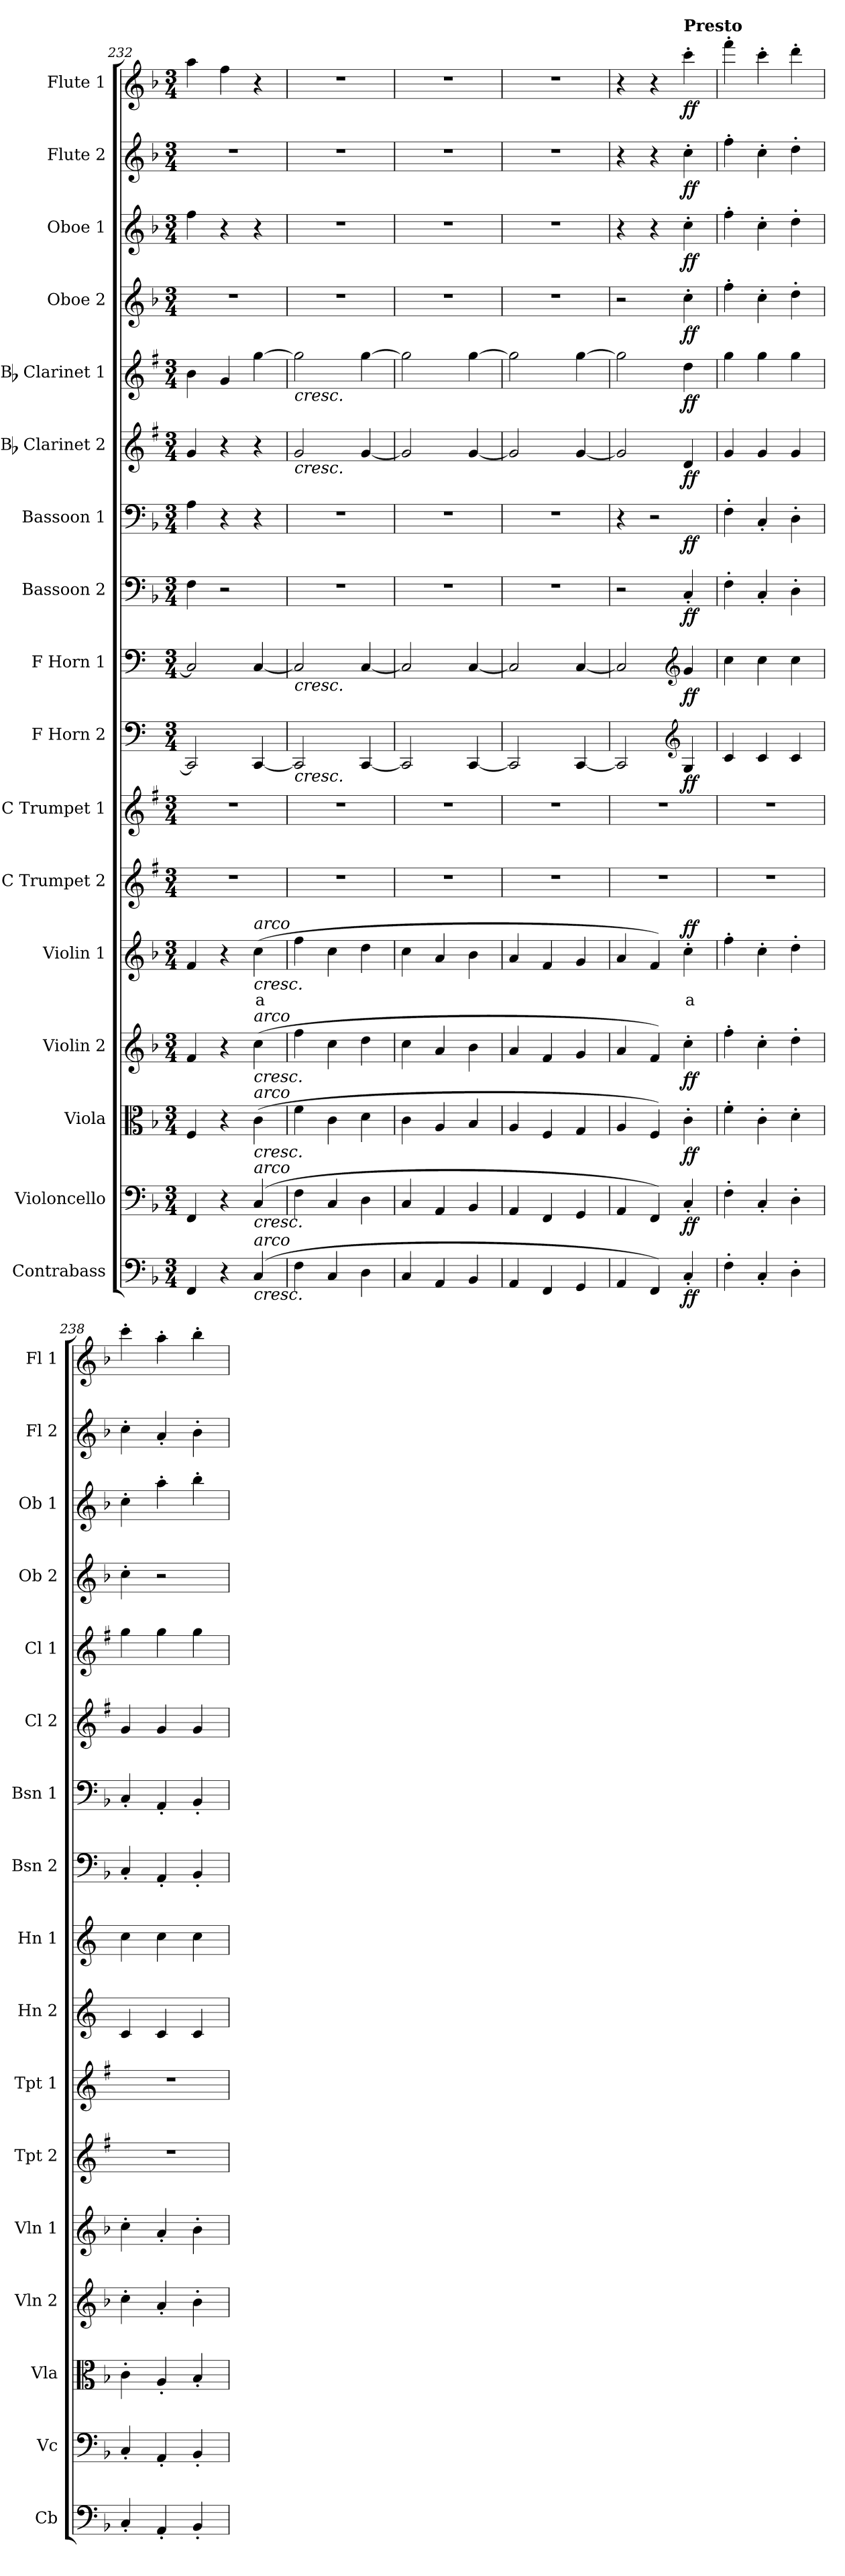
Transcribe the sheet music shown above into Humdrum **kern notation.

**kern	**dynam	**kern	**dynam	**kern	**dynam	**kern	**dynam	**kern	**text	**dynam	**kern	**kern	**kern	**dynam	**kern	**dynam	**kern	**dynam	**kern	**dynam	**kern	**dynam	**kern	**dynam	**kern	**dynam	**kern	**dynam	**kern	**dynam	**kern	**dynam
*part17	*part17	*part16	*part16	*part15	*part15	*part14	*part14	*part13	*part13	*part13	*part12	*part11	*part10	*part10	*part9	*part9	*part8	*part8	*part7	*part7	*part6	*part6	*part5	*part5	*part4	*part4	*part3	*part3	*part2	*part2	*part1	*part1
*staff17	*staff17	*staff16	*staff16	*staff15	*staff15	*staff14	*staff14	*staff13	*staff13	*staff13	*staff12	*staff11	*staff10	*staff10	*staff9	*staff9	*staff8	*staff8	*staff7	*staff7	*staff6	*staff6	*staff5	*staff5	*staff4	*staff4	*staff3	*staff3	*staff2	*staff2	*staff1	*staff1
*I"Contrabass	*	*I"Violoncello	*	*I"Viola	*	*I"Violin 2	*	*I"Violin 1	*	*	*I"C Trumpet 2	*I"C Trumpet 1	*I"F Horn 2	*	*I"F Horn 1	*	*I"Bassoon 2	*	*I"Bassoon 1	*	*I"Bb Clarinet 2	*	*I"Bb Clarinet 1	*	*I"Oboe  2	*	*I"Oboe 1	*	*I"Flute 2	*	*I"Flute 1	*
*I'Cb	*	*I'Vc	*	*I'Vla	*	*I'Vln 2	*	*I'Vln 1	*	*	*I'Tpt 2	*I'Tpt 1	*I'Hn 2	*	*I'Hn 1	*	*I'Bsn 2	*	*I'Bsn 1	*	*I'Cl 2	*	*I'Cl 1	*	*I'Ob 2	*	*I'Ob 1	*	*I'Fl 2	*	*I'Fl 1	*
*clefF4	*	*clefF4	*	*clefC3	*	*clefG2	*	*clefG2	*	*	*clefG2	*clefG2	*clefF4	*	*clefF4	*	*clefF4	*	*clefF4	*	*clefG2	*	*clefG2	*	*clefG2	*	*clefG2	*	*clefG2	*	*clefG2	*
*ITrd7c12	*	*	*	*	*	*	*	*	*	*	*ITrd1c2	*ITrd1c2	*ITrd4c7	*	*ITrd4c7	*	*	*	*	*	*ITrd1c2	*	*ITrd1c2	*	*	*	*	*	*	*	*	*
*k[b-]	*	*k[b-]	*	*k[b-]	*	*k[b-]	*	*k[b-]	*	*	*k[b-]	*k[b-]	*k[b-]	*	*k[b-]	*	*k[b-]	*	*k[b-]	*	*k[b-]	*	*k[b-]	*	*k[b-]	*	*k[b-]	*	*k[b-]	*	*k[b-]	*
*M3/4	*	*M3/4	*	*M3/4	*	*M3/4	*	*M3/4	*	*	*M3/4	*M3/4	*M3/4	*	*M3/4	*	*M3/4	*	*M3/4	*	*M3/4	*	*M3/4	*	*M3/4	*	*M3/4	*	*M3/4	*	*M3/4	*
=232	=232	=232	=232	=232	=232	=232	=232	=232	=232	=232	=232	=232	=232	=232	=232	=232	=232	=232	=232	=232	=232	=232	=232	=232	=232	=232	=232	=232	=232	=232	=232	=232
4FFF/	.	4FF/	.	4F/	.	4f/	.	4f/	.	.	2.r	2.r	2FFF/]	.	2FF/]	.	4F\	.	4A\	.	4f/	.	4a\	.	2.r	.	4ff\	.	2.r	.	4aa\	.
4r	.	4r	.	4r	.	4r	.	4r	.	.	.	.	.	.	.	.	2r	.	4r	.	4r	.	4f/	.	.	.	4r	.	.	.	4ff\	.
!	!	!	!	!	!	!	!	!LO:TX:a:i:t=arco	!	!	!	!	!	!	!	!	!	!	!	!	!	!	!	!	!	!	!	!	!	!	!	!
!	!	!	!	!	!	!	!	!LO:TX:b:i:t=cresc.	!	!	!	!	!	!	!	!	!	!	!	!	!	!	!	!	!	!	!	!	!	!	!	!
!	!	!	!	!	!	!LO:TX:a:i:t=arco	!	!	!	!	!	!	!	!	!	!	!	!	!	!	!	!	!	!	!	!	!	!	!	!	!	!
!	!	!	!	!	!	!LO:TX:b:i:t=cresc.	!	!	!	!	!	!	!	!	!	!	!	!	!	!	!	!	!	!	!	!	!	!	!	!	!	!
!	!	!	!	!LO:TX:i:t=arco	!	!	!	!	!	!	!	!	!	!	!	!	!	!	!	!	!	!	!	!	!	!	!	!	!	!	!	!
!	!	!	!	!LO:TX:b:i:t=cresc.	!	!	!	!	!	!	!	!	!	!	!	!	!	!	!	!	!	!	!	!	!	!	!	!	!	!	!	!
!	!	!LO:TX:a:i:t=arco	!	!	!	!	!	!	!	!	!	!	!	!	!	!	!	!	!	!	!	!	!	!	!	!	!	!	!	!	!	!
!	!	!LO:TX:b:i:t=cresc.	!	!	!	!	!	!	!	!	!	!	!	!	!	!	!	!	!	!	!	!	!	!	!	!	!	!	!	!	!	!
!LO:TX:a:i:t=arco	!	!	!	!	!	!	!	!	!	!	!	!	!	!	!	!	!	!	!	!	!	!	!	!	!	!	!	!	!	!	!	!
!LO:TX:b:i:t=cresc.	!	!	!	!	!	!	!	!	!	!	!	!	!	!	!	!	!	!	!	!	!	!	!	!	!	!	!	!	!	!	!	!
!	!	!	!	!	!	!	!	!	!LO:LY:b:color=#FF0000	!	!	!	!	!	!	!	!	!	!	!	!	!	!	!	!	!	!	!	!	!	!	!
(4CC/	.	(4C/	.	(4c\	.	(4cc\	.	(4cc\	a	.	.	.	[4FFF/	.	[4FF/	.	.	.	4r	.	4r	.	[4ff\	.	.	.	4r	.	.	.	4r	.
=233	=233	=233	=233	=233	=233	=233	=233	=233	=233	=233	=233	=233	=233	=233	=233	=233	=233	=233	=233	=233	=233	=233	=233	=233	=233	=233	=233	=233	=233	=233	=233	=233
!	!	!	!	!	!	!	!	!	!	!	!	!	!	!	!	!	!	!	!	!	!	!	!LO:TX:b:i:t=cresc.	!	!	!	!	!	!	!	!	!
!	!	!	!	!	!	!	!	!	!	!	!	!	!	!	!	!	!	!	!	!	!LO:TX:b:i:t=cresc.	!	!	!	!	!	!	!	!	!	!	!
!	!	!	!	!	!	!	!	!	!	!	!	!	!	!	!LO:TX:b:i:t=cresc.	!	!	!	!	!	!	!	!	!	!	!	!	!	!	!	!	!
!	!	!	!	!	!	!	!	!	!	!	!	!	!LO:TX:b:i:t=cresc.	!	!	!	!	!	!	!	!	!	!	!	!	!	!	!	!	!	!	!
4FF\	.	4F\	.	4f\	.	4ff\	.	4ff\	.	.	2.r	2.r	2FFF/]	.	2FF/]	.	2.r	.	2.r	.	2f/	.	2ff\]	.	2.r	.	2.r	.	2.r	.	2.r	.
4CC/	.	4C/	.	4c\	.	4cc\	.	4cc\	.	.	.	.	.	.	.	.	.	.	.	.	.	.	.	.	.	.	.	.	.	.	.	.
4DD\	.	4D\	.	4d\	.	4dd\	.	4dd\	.	.	.	.	[4FFF/	.	[4FF/	.	.	.	.	.	[4f/	.	[4ff\	.	.	.	.	.	.	.	.	.
!!LO:PB:g=z
=234	=234	=234	=234	=234	=234	=234	=234	=234	=234	=234	=234	=234	=234	=234	=234	=234	=234	=234	=234	=234	=234	=234	=234	=234	=234	=234	=234	=234	=234	=234	=234	=234
4CC/	.	4C/	.	4c\	.	4cc\	.	4cc\	.	.	2.r	2.r	2FFF/]	.	2FF/]	.	2.r	.	2.r	.	2f/]	.	2ff\]	.	2.r	.	2.r	.	2.r	.	2.r	.
4AAA/	.	4AA/	.	4A/	.	4a/	.	4a/	.	.	.	.	.	.	.	.	.	.	.	.	.	.	.	.	.	.	.	.	.	.	.	.
4BBB-/	.	4BB-/	.	4B-/	.	4b-\	.	4b-\	.	.	.	.	[4FFF/	.	[4FF/	.	.	.	.	.	[4f/	.	[4ff\	.	.	.	.	.	.	.	.	.
=235	=235	=235	=235	=235	=235	=235	=235	=235	=235	=235	=235	=235	=235	=235	=235	=235	=235	=235	=235	=235	=235	=235	=235	=235	=235	=235	=235	=235	=235	=235	=235	=235
4AAA/	.	4AA/	.	4A/	.	4a/	.	4a/	.	.	2.r	2.r	2FFF/]	.	2FF/]	.	2.r	.	2.r	.	2f/]	.	2ff\]	.	2.r	.	2.r	.	2.r	.	2.r	.
4FFF/	.	4FF/	.	4F/	.	4f/	.	4f/	.	.	.	.	.	.	.	.	.	.	.	.	.	.	.	.	.	.	.	.	.	.	.	.
4GGG/	.	4GG/	.	4G/	.	4g/	.	4g/	.	.	.	.	[4FFF/	.	[4FF/	.	.	.	.	.	[4f/	.	[4ff\	.	.	.	.	.	.	.	.	.
=236	=236	=236	=236	=236	=236	=236	=236	=236	=236	=236	=236	=236	=236	=236	=236	=236	=236	=236	=236	=236	=236	=236	=236	=236	=236	=236	=236	=236	=236	=236	=236	=236
*	*	*	*	*	*	*	*	*	*	*	*	*	*	*	*	*	*	*	*^	*	*	*	*	*	*	*	*	*	*	*	*	*
4AAA/	.	4AA/	.	4A/	.	4a/	.	4a/	.	.	2.r	2.r	2FFF/]	.	2FF/]	.	2r	.	4r	2ryy	.	2f/]	.	2ff\]	.	2r	.	4r	.	4r	.	4r	.
4FFF/)	.	4FF/)	.	4F/)	.	4f/)	.	4f/)	.	.	.	.	.	.	.	.	.	.	2r	.	.	.	.	.	.	.	.	4r	.	4r	.	4r	.
*	*	*	*	*	*	*	*	*	*	*	*	*	*clefG2	*	*clefG2	*	*	*	*	*	*	*	*	*	*	*	*	*	*	*	*	*	*
!	!	!	!	!	!	!	!	!	!	!	!	!	!	!	!	!	!	!	!	!	!	!	!	!	!	!	!	!	!	!	!	!LO:TX:a:B:t=Presto	!
!	!LO:DY:b	!	!LO:DY:b	!	!LO:DY:b	!	!LO:DY:b	!	!LO:LY:b:color=#FF0000	!LO:DY:b	!	!	!	!LO:DY:b	!	!LO:DY:b	!	!LO:DY:b	!	!	!LO:DY:b	!	!LO:DY:b	!	!LO:DY:b	!	!LO:DY:b	!	!LO:DY:b	!	!LO:DY:b	!	!LO:DY:b
4CC'/	ff	4C'/	ff	4c'\	ff	4cc'\	ff	4cc'\	a	ff	.	.	4C/	ff	4c/	ff	4C'/	ff	.	4ryy	ff	4c/	ff	4cc\	ff	4cc'\	ff	4cc'\	ff	4cc'\	ff	4ccc'\	ff
*	*	*	*	*	*	*	*	*	*	*	*	*	*	*	*	*	*	*	*v	*v	*	*	*	*	*	*	*	*	*	*	*	*	*
=237	=237	=237	=237	=237	=237	=237	=237	=237	=237	=237	=237	=237	=237	=237	=237	=237	=237	=237	=237	=237	=237	=237	=237	=237	=237	=237	=237	=237	=237	=237	=237	=237
4FF'\	.	4F'\	.	4f'\	.	4ff'\	.	4ff'\	.	.	2.r	2.r	4F/	.	4f\	.	4F'\	.	4F'\	.	4f/	.	4ff\	.	4ff'\	.	4ff'\	.	4ff'\	.	4fff'\	.
4CC'/	.	4C'/	.	4c'\	.	4cc'\	.	4cc'\	.	.	.	.	4F/	.	4f\	.	4C'/	.	4C'/	.	4f/	.	4ff\	.	4cc'\	.	4cc'\	.	4cc'\	.	4ccc'\	.
4DD'\	.	4D'\	.	4d'\	.	4dd'\	.	4dd'\	.	.	.	.	4F/	.	4f\	.	4D'\	.	4D'\	.	4f/	.	4ff\	.	4dd'\	.	4dd'\	.	4dd'\	.	4ddd'\	.
=238	=238	=238	=238	=238	=238	=238	=238	=238	=238	=238	=238	=238	=238	=238	=238	=238	=238	=238	=238	=238	=238	=238	=238	=238	=238	=238	=238	=238	=238	=238	=238	=238
4CC'/	.	4C'/	.	4c'\	.	4cc'\	.	4cc'\	.	.	2.r	2.r	4F/	.	4f\	.	4C'/	.	4C'/	.	4f/	.	4ff\	.	4cc'\	.	4cc'\	.	4cc'\	.	4ccc'\	.
4AAA'/	.	4AA'/	.	4A'/	.	4a'/	.	4a'/	.	.	.	.	4F/	.	4f\	.	4AA'/	.	4AA'/	.	4f/	.	4ff\	.	2r	.	4aa'\	.	4a'/	.	4aa'\	.
4BBB-'/	.	4BB-'/	.	4B-'/	.	4b-'\	.	4b-'\	.	.	.	.	4F/	.	4f\	.	4BB-'/	.	4BB-'/	.	4f/	.	4ff\	.	.	.	4bb-'\	.	4b-'\	.	4bb-'\	.
=	=	=	=	=	=	=	=	=	=	=	=	=	=	=	=	=	=	=	=	=	=	=	=	=	=	=	=	=	=	=	=	=
*-	*-	*-	*-	*-	*-	*-	*-	*-	*-	*-	*-	*-	*-	*-	*-	*-	*-	*-	*-	*-	*-	*-	*-	*-	*-	*-	*-	*-	*-	*-	*-	*-
